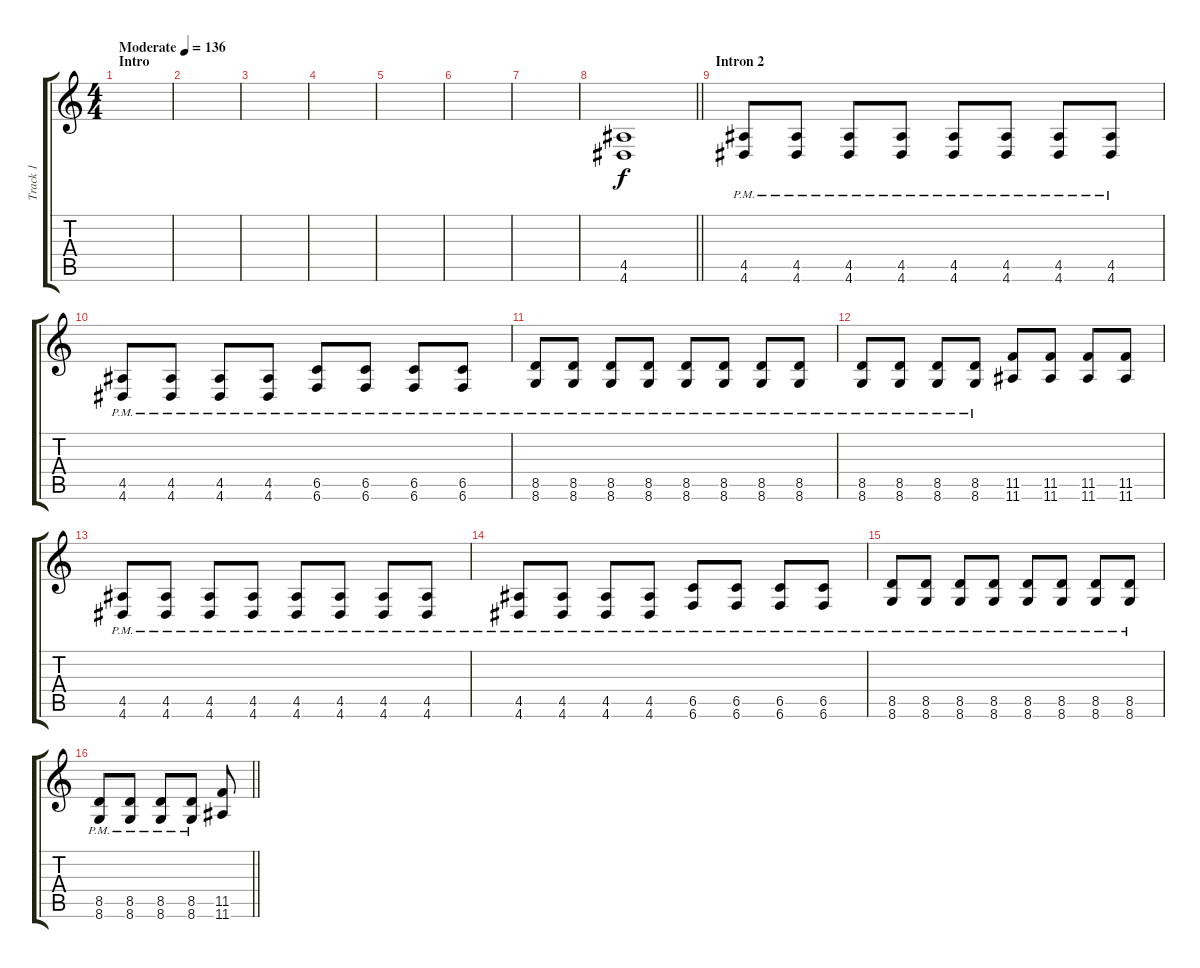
\track ("Track 1" "Track 1") {instrument distortionguitar}
\staff {score tabs}
\tuning (Db4 Ab3 E3 B2 Gb2 B1) {hide}
\ts (4 4)
\section ("" "Intro")
\tempo (136 "Moderate")
\clef g2
\ks c
|
|
|
|
|
|
|
\barLineRight lightlight
(4.5 4.6).1{volume 14} |
\section ("" "Intron 2")
(4.5{pm} 4.6{pm}).8 (4.5{pm} 4.6{pm}).8 (4.5{pm} 4.6{pm}).8 (4.5{pm} 4.6{pm}).8 (4.5{pm} 4.6{pm}).8 (4.5{pm} 4.6{pm}).8 (4.5{pm} 4.6{pm}).8 (4.5{pm} 4.6{pm}).8 |
(4.5{pm} 4.6{pm}).8 (4.5{pm} 4.6{pm}).8 (4.5{pm} 4.6{pm}).8 (4.5{pm} 4.6{pm}).8 (6.5{pm} 6.6{pm}).8 (6.5{pm} 6.6{pm}).8 (6.5{pm} 6.6{pm}).8 (6.5{pm} 6.6{pm}).8 |
(8.5{pm} 8.6{pm}).8 (8.5{pm} 8.6{pm}).8 (8.5{pm} 8.6{pm}).8 (8.5{pm} 8.6{pm}).8 (8.5{pm} 8.6{pm}).8 (8.5{pm} 8.6{pm}).8 (8.5{pm} 8.6{pm}).8 (8.5{pm} 8.6{pm}).8 |
(8.5{pm} 8.6{pm}).8 (8.5{pm} 8.6{pm}).8 (8.5{pm} 8.6{pm}).8 (8.5{pm} 8.6{pm}).8 (11.5 11.6).8 (11.5 11.6).8 (11.5 11.6).8 (11.5 11.6).8 |
(4.5{pm} 4.6{pm}).8 (4.5{pm} 4.6{pm}).8 (4.5{pm} 4.6{pm}).8 (4.5{pm} 4.6{pm}).8 (4.5{pm} 4.6{pm}).8 (4.5{pm} 4.6{pm}).8 (4.5{pm} 4.6{pm}).8 (4.5{pm} 4.6{pm}).8 |
(4.5{pm} 4.6{pm}).8 (4.5{pm} 4.6{pm}).8 (4.5{pm} 4.6{pm}).8 (4.5{pm} 4.6{pm}).8 (6.5{pm} 6.6{pm}).8 (6.5{pm} 6.6{pm}).8 (6.5{pm} 6.6{pm}).8 (6.5{pm} 6.6{pm}).8 |
(8.5{pm} 8.6{pm}).8 (8.5{pm} 8.6{pm}).8 (8.5{pm} 8.6{pm}).8 (8.5{pm} 8.6{pm}).8 (8.5{pm} 8.6{pm}).8 (8.5{pm} 8.6{pm}).8 (8.5{pm} 8.6{pm}).8 (8.5{pm} 8.6{pm}).8 |
\barLineRight lightlight
(8.5{pm} 8.6{pm}).8 (8.5{pm} 8.6{pm}).8 (8.5{pm} 8.6{pm}).8 (8.5{pm} 8.6{pm}).8 (11.5 11.6).8
